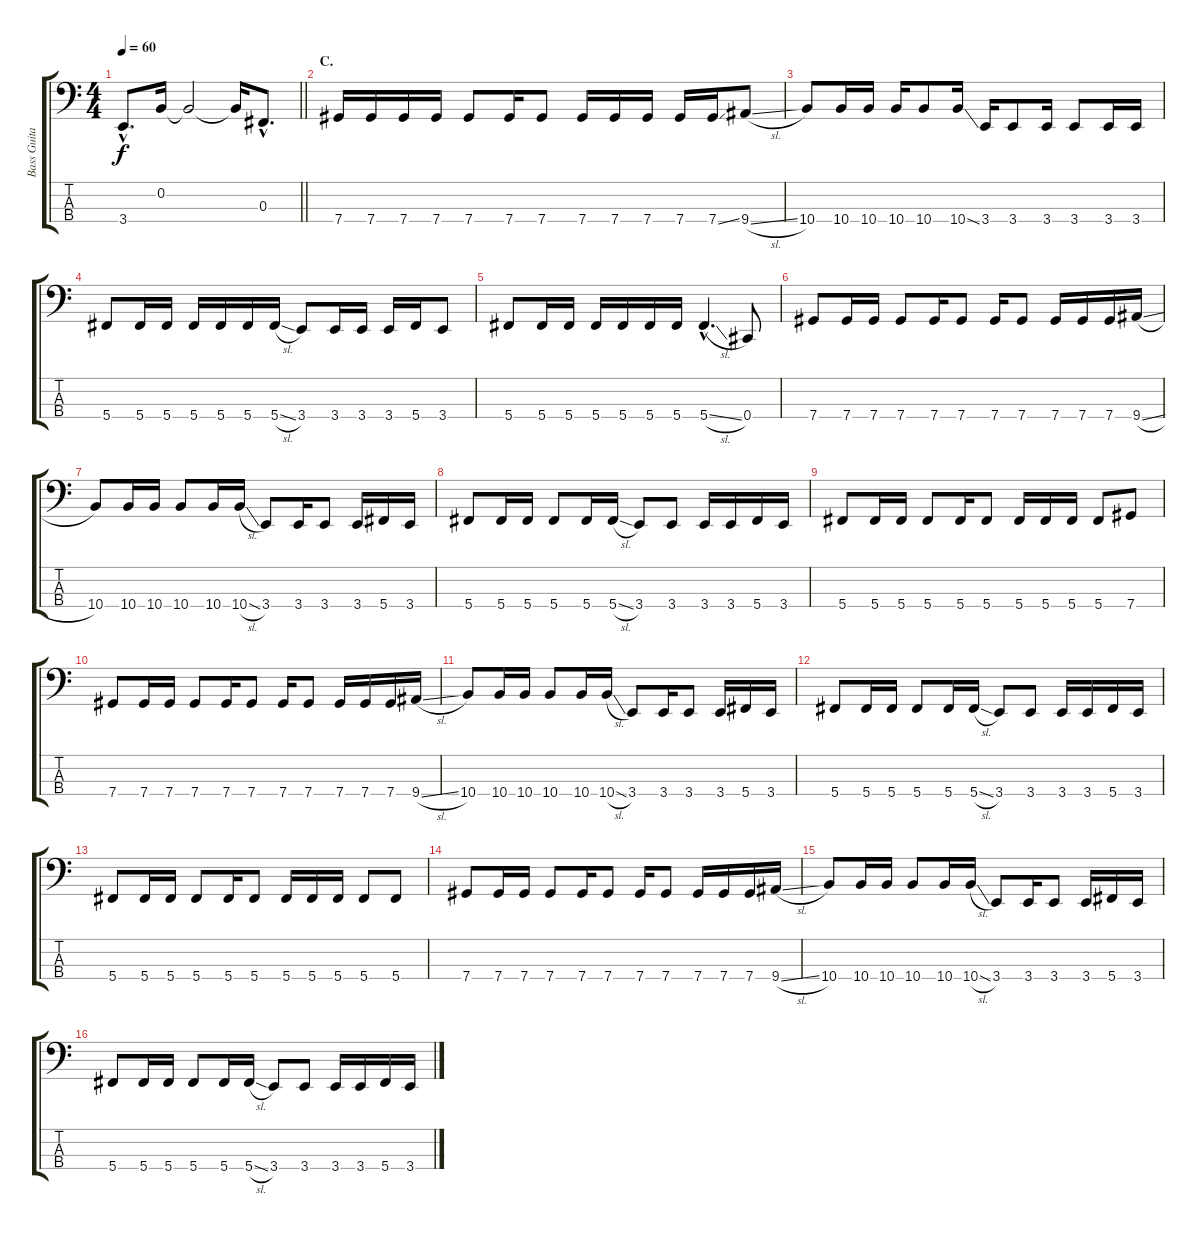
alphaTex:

\track ("Bass Guitar" "Bass Guita") {instrument electricbasspick}
\staff {score tabs}
\tuning (E2 B1 Gb1 Db1) {hide}
\ts (4 4)
\tempo 60
\clef f4
\barLineRight lightlight
\ks c
3.4{hac}.8{d dy f} 0.2.16 0.2{t}.2 0.2{t}.16 0.3{hac}.8{d} |
\section ("" "C.")
7.4.16 7.4.16 7.4.16 7.4.16 7.4.8 7.4.16 7.4.8 7.4.16 7.4.16 7.4.16 7.4.16 7.4{ss}.16 9.4{sl}.8 |
10.4.8 10.4.16 10.4.16 10.4.16 10.4.8 10.4{ss}.16 3.4.16 3.4.8 3.4.16 3.4.8 3.4.16 3.4.16 |
5.4.8 5.4.16 5.4.16 5.4.16 5.4.16 5.4.16 5.4{sl}.16 3.4.8 3.4.16 3.4.16 3.4.16 5.4.16 3.4.8 |
5.4.8 5.4.16 5.4.16 5.4.16 5.4.16 5.4.16 5.4.16 5.4{sl hac}.4{d} 0.4.8 |
7.4.8 7.4.16 7.4.16 7.4.8 7.4.16 7.4.8 7.4.16 7.4.8 7.4.16 7.4.16 7.4.16 9.4{sl}.16 |
10.4.8 10.4.16 10.4.16 10.4.8 10.4.16 10.4{sl}.16 3.4.8 3.4.16 3.4.8 3.4.16 5.4.16 3.4.16 |
5.4.8 5.4.16 5.4.16 5.4.8 5.4.16 5.4{sl}.16 3.4.8 3.4.8 3.4.16 3.4.16 5.4.16 3.4.16 |
5.4.8 5.4.16 5.4.16 5.4.8 5.4.16 5.4.8 5.4.16 5.4.16 5.4.16 5.4.8 7.4.8 |
7.4.8 7.4.16 7.4.16 7.4.8 7.4.16 7.4.8 7.4.16 7.4.8 7.4.16 7.4.16 7.4.16 9.4{sl}.16 |
10.4.8 10.4.16 10.4.16 10.4.8 10.4.16 10.4{sl}.16 3.4.8 3.4.16 3.4.8 3.4.16 5.4.16 3.4.16 |
5.4.8 5.4.16 5.4.16 5.4.8 5.4.16 5.4{sl}.16 3.4.8 3.4.8 3.4.16 3.4.16 5.4.16 3.4.16 |
5.4.8 5.4.16 5.4.16 5.4.8 5.4.16 5.4.8 5.4.16 5.4.16 5.4.16 5.4.8 5.4.8 |
7.4.8 7.4.16 7.4.16 7.4.8 7.4.16 7.4.8 7.4.16 7.4.8 7.4.16 7.4.16 7.4.16 9.4{sl}.16 |
10.4.8 10.4.16 10.4.16 10.4.8 10.4.16 10.4{sl}.16 3.4.8 3.4.16 3.4.8 3.4.16 5.4.16 3.4.16 |
5.4.8 5.4.16 5.4.16 5.4.8 5.4.16 5.4{sl}.16 3.4.8 3.4.8 3.4.16 3.4.16 5.4.16 3.4.16
